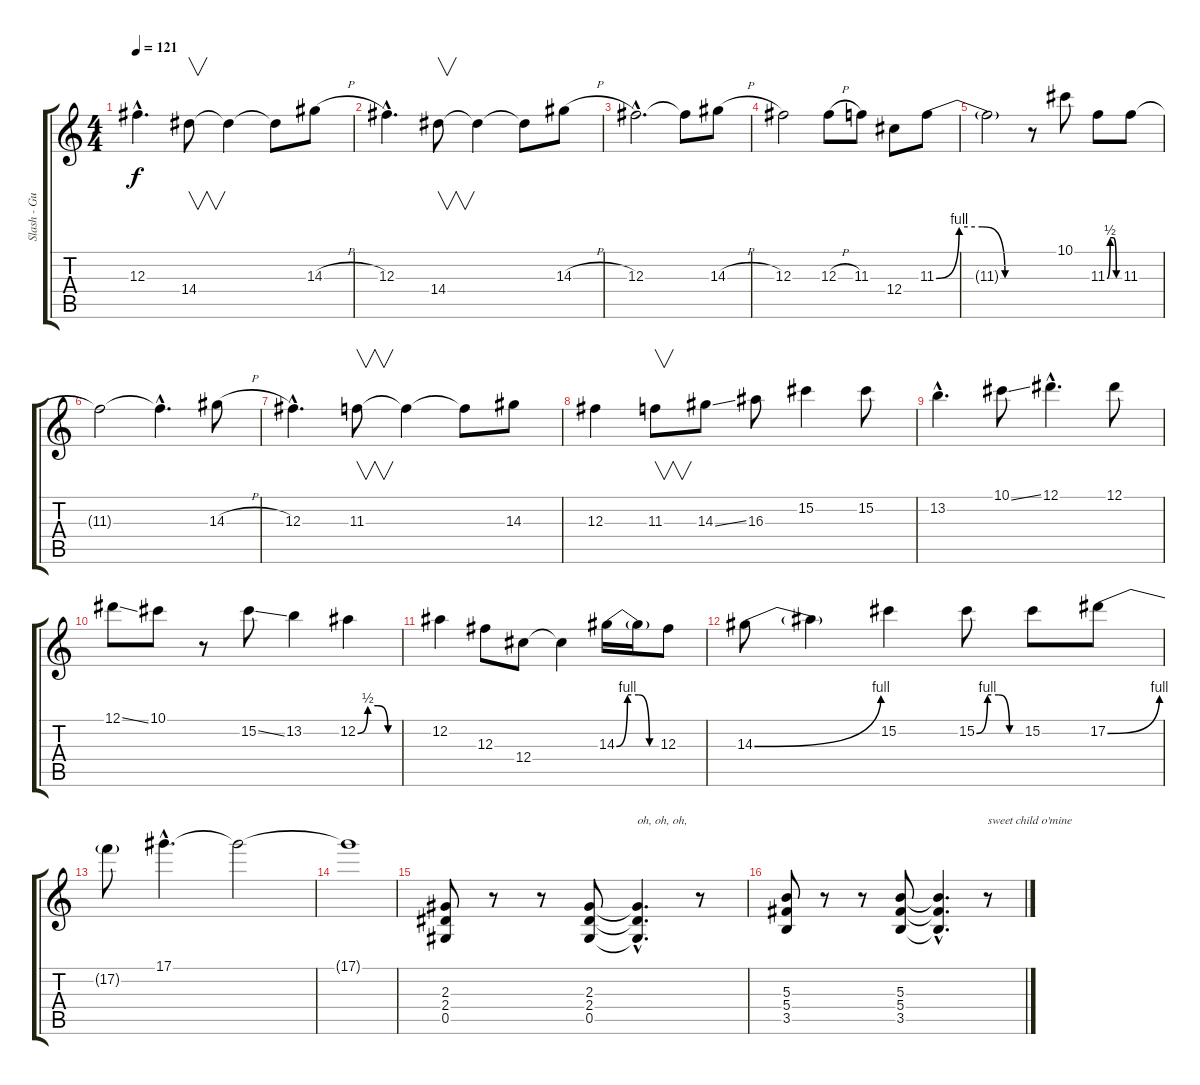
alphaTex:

\track ("Slash - Guitarra Solo" "Slash - Gu") {instrument overdrivenguitar}
\staff {score tabs}
\tuning (Eb4 Bb3 Gb3 Db3 Ab2 Eb2) {hide}
\ts (4 4)
\tempo 121
\clef g2
\ks c
12.3{hac}.4{d dy f} 14.4.8{v} 14.4{t}.4 14.4{t}.8 14.3{h}.8 |
12.3{hac}.4{d} 14.4.8{v} 14.4{t}.4 14.4{t}.8 14.3{h}.8 |
12.3{hac}.2{d} 12.3{t}.8 14.3{h}.8 |
12.3.2 12.3{h}.8 11.3.8 12.4.8 11.3{be (custom 0 0 15 4 30 4 45 0 60 0)}.8 |
11.3{t}.2 r.8 10.1.8 11.3{be (custom 0 0 15 2 30 2 45 0 60 0)}.8 11.3.8 |
11.3{t}.2 11.3{hac t}.4{d} 14.3{h}.8 |
12.3{hac}.4{d} 11.3.8{v} 11.3{t}.4 11.3{t}.8 14.3.8 |
12.3.4 11.3.8{v} 14.3{ss}.8 16.3.8 15.2.4 15.2.8 |
13.2{hac}.4{d} 10.1{ss}.8 12.1{hac}.4{d} 12.1.8 |
12.1{ss}.8 10.1.8 r.8 15.2{ss}.8 13.2.4 12.2{be (custom 0 0 15 2 30 2 45 0 60 0)}.4 |
12.2.4 12.3.8 12.4.8 12.4{t}.4 14.3{be (custom 0 0 15 4 30 4 45 0 60 0)}.16 14.3{t}.16 12.3.8 |
14.3{be (bend 0 0 60 4)}.8 14.3{t}.4 15.2.4 15.2{be (custom 0 0 15 4 30 4 45 0 60 0)}.8 15.2.8 17.2{be (bend 0 0 60 4)}.8 |
17.2{t}.8 17.1{hac}.4{d} 17.1{t}.2 |
17.1{t}.1 |
(2.3 2.4 0.5).8 r.8 r.8 (2.3 2.4 0.5).8 (2.3{hac t} 2.4{hac t} 0.5{hac t}).4{d txt "oh, oh, oh,"} r.8 |
(5.3 5.4 3.5).8 r.8 r.8 (5.3 5.4 3.5).8 (5.3{hac t} 5.4{hac t} 3.5{hac t}).4{d} r.8{txt "sweet child o'mine"}
